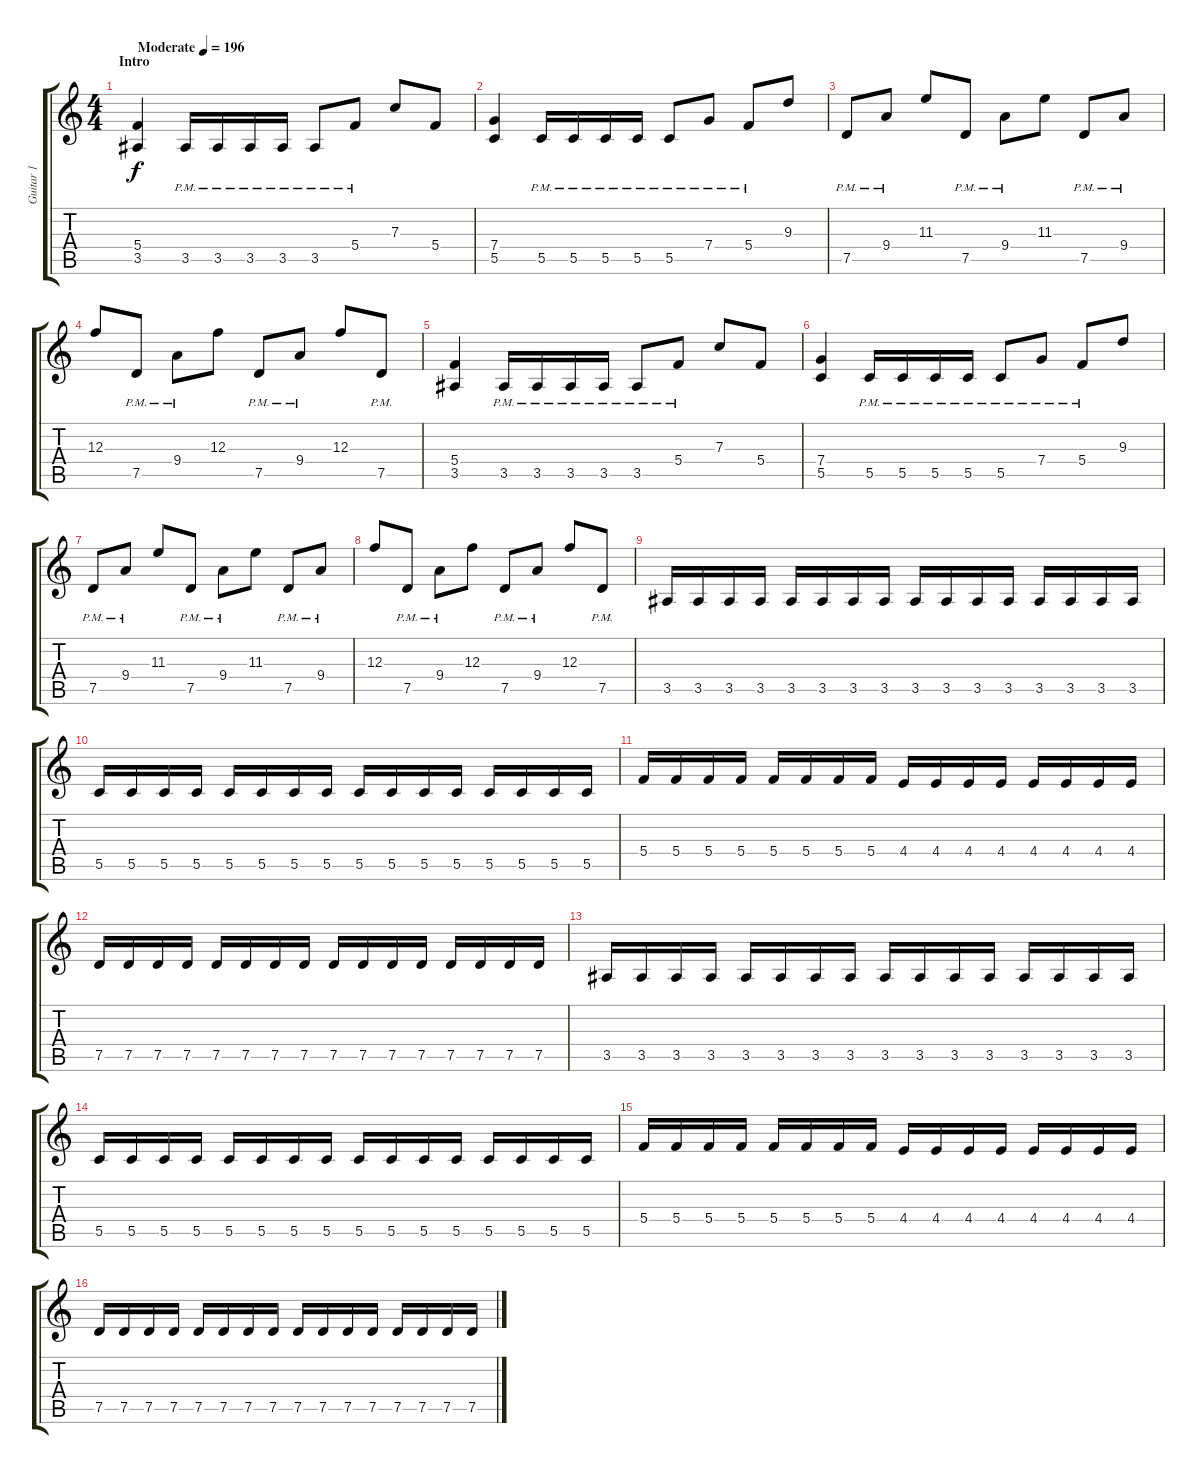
\track ("Guitar 1" "Guitar 1") {instrument distortionguitar}
\staff {score tabs}
\tuning (D4 A3 F3 C3 G2 D2) {hide}
\ts (4 4)
\section ("" "Intro")
\tempo (196 "Moderate")
\clef g2
\ks c
(5.4 3.5).4{dy f instrument distortionguitar} 3.5{pm}.16 3.5{pm}.16 3.5{pm}.16 3.5{pm}.16 3.5{pm}.8 5.4{pm}.8 7.3.8 5.4.8 |
(7.4 5.5).4 5.5{pm}.16 5.5{pm}.16 5.5{pm}.16 5.5{pm}.16 5.5{pm}.8 7.4{pm}.8 5.4{pm}.8 9.3.8 |
7.5{pm}.8 9.4{pm}.8 11.3.8 7.5{pm}.8 9.4{pm}.8 11.3.8 7.5{pm}.8 9.4{pm}.8 |
12.3.8 7.5{pm}.8 9.4{pm}.8 12.3.8 7.5{pm}.8 9.4{pm}.8 12.3.8 7.5{pm}.8 |
(5.4 3.5).4 3.5{pm}.16 3.5{pm}.16 3.5{pm}.16 3.5{pm}.16 3.5{pm}.8 5.4{pm}.8 7.3.8 5.4.8 |
(7.4 5.5).4 5.5{pm}.16 5.5{pm}.16 5.5{pm}.16 5.5{pm}.16 5.5{pm}.8 7.4{pm}.8 5.4{pm}.8 9.3.8 |
7.5{pm}.8 9.4{pm}.8 11.3.8 7.5{pm}.8 9.4{pm}.8 11.3.8 7.5{pm}.8 9.4{pm}.8 |
12.3.8 7.5{pm}.8 9.4{pm}.8 12.3.8 7.5{pm}.8 9.4{pm}.8 12.3.8 7.5{pm}.8 |
3.5.16{balance 8} 3.5.16 3.5.16 3.5.16 3.5.16 3.5.16 3.5.16 3.5.16 3.5.16 3.5.16 3.5.16 3.5.16 3.5.16 3.5.16 3.5.16 3.5.16 |
5.5.16 5.5.16 5.5.16 5.5.16 5.5.16 5.5.16 5.5.16 5.5.16 5.5.16 5.5.16 5.5.16 5.5.16 5.5.16 5.5.16 5.5.16 5.5.16 |
5.4.16 5.4.16 5.4.16 5.4.16 5.4.16 5.4.16 5.4.16 5.4.16 4.4.16 4.4.16 4.4.16 4.4.16 4.4.16 4.4.16 4.4.16 4.4.16 |
7.5.16 7.5.16 7.5.16 7.5.16 7.5.16 7.5.16 7.5.16 7.5.16 7.5.16 7.5.16 7.5.16 7.5.16 7.5.16 7.5.16 7.5.16 7.5.16 |
3.5.16 3.5.16 3.5.16 3.5.16 3.5.16 3.5.16 3.5.16 3.5.16 3.5.16 3.5.16 3.5.16 3.5.16 3.5.16 3.5.16 3.5.16 3.5.16 |
5.5.16 5.5.16 5.5.16 5.5.16 5.5.16 5.5.16 5.5.16 5.5.16 5.5.16 5.5.16 5.5.16 5.5.16 5.5.16 5.5.16 5.5.16 5.5.16 |
5.4.16 5.4.16 5.4.16 5.4.16 5.4.16 5.4.16 5.4.16 5.4.16 4.4.16 4.4.16 4.4.16 4.4.16 4.4.16 4.4.16 4.4.16 4.4.16 |
7.5.16 7.5.16 7.5.16 7.5.16 7.5.16 7.5.16 7.5.16 7.5.16 7.5.16 7.5.16 7.5.16 7.5.16 7.5.16 7.5.16 7.5.16 7.5.16
